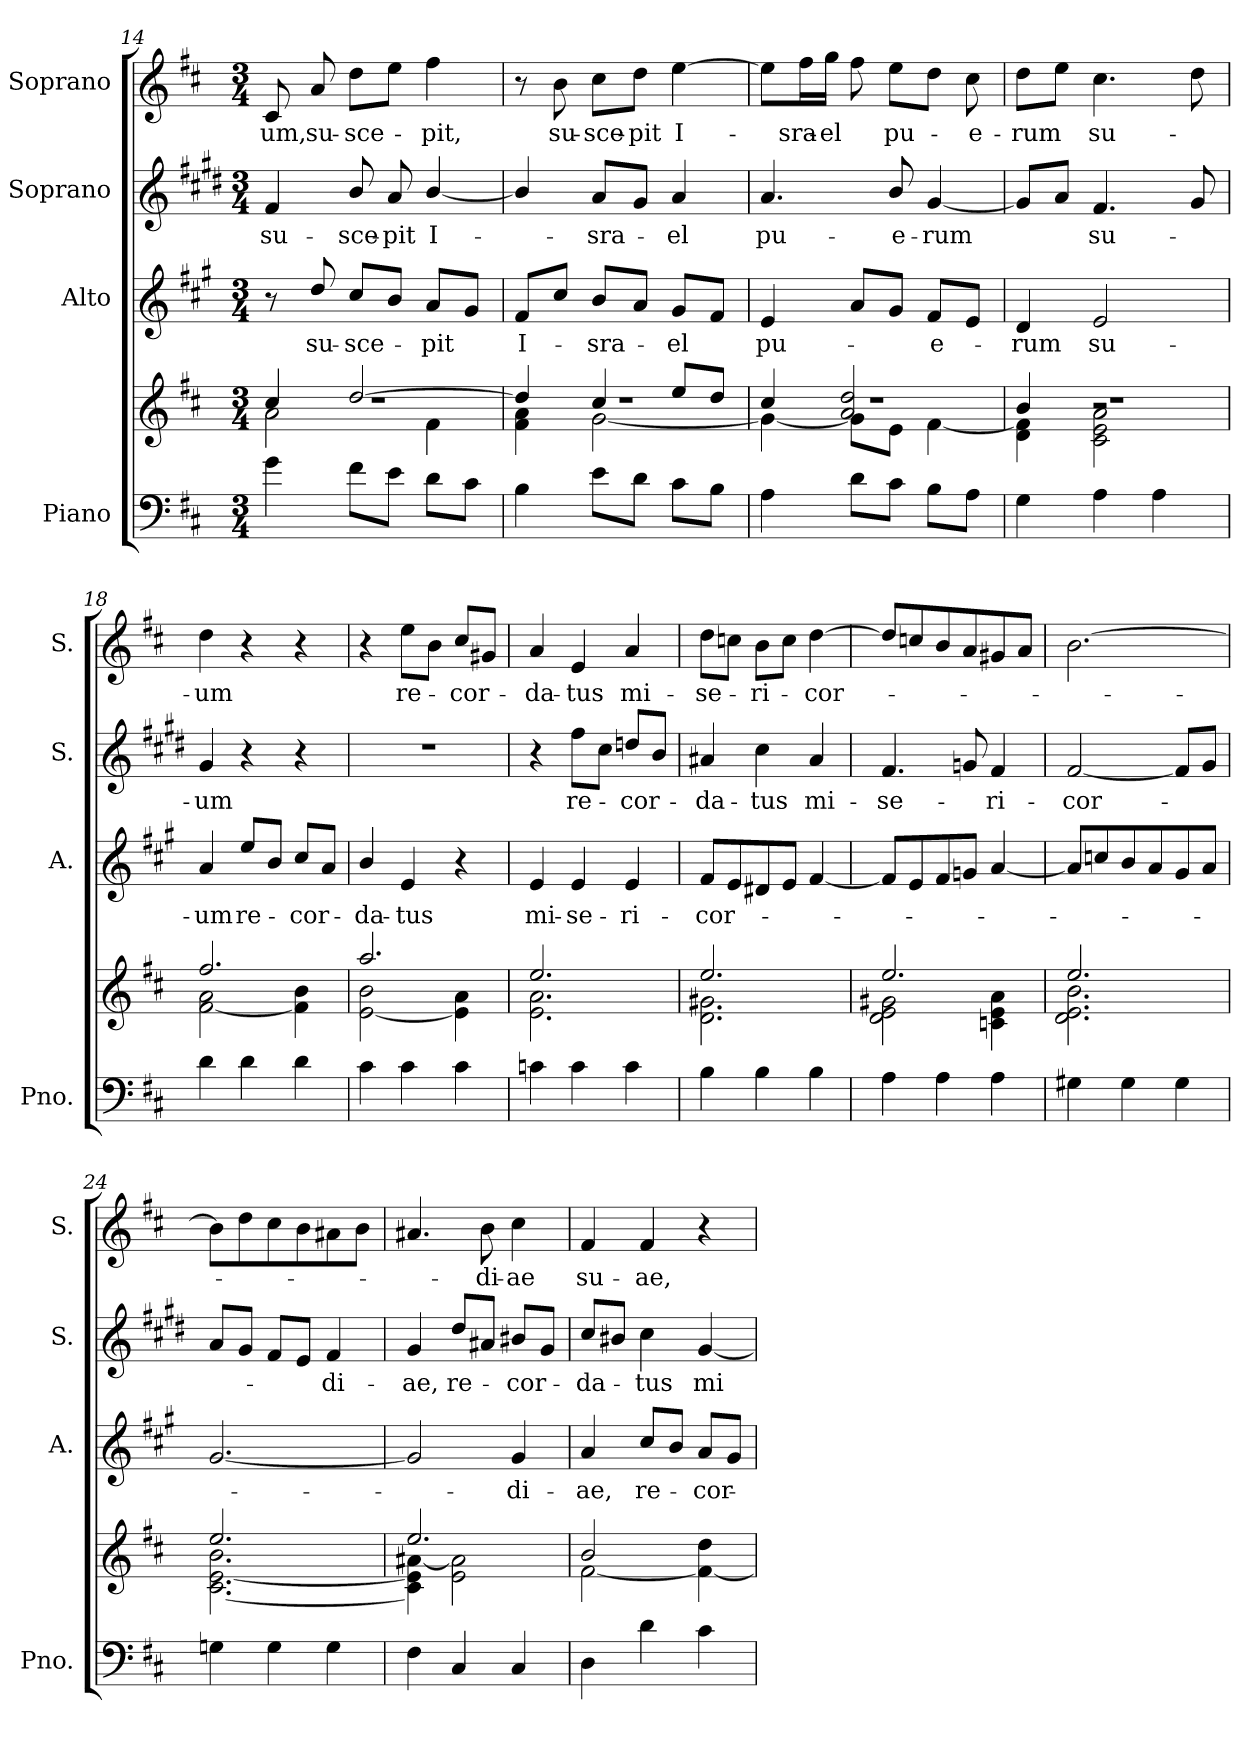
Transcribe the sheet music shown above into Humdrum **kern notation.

**kern	**kern	**kern	**text	**kern	**text	**kern	**text
*part4	*part4	*part3	*part3	*part2	*part2	*part1	*part1
*staff5	*staff4	*staff3	*staff3	*staff2	*staff2	*staff1	*staff1
*I"Piano	*	*I"Alto	*	*I"Soprano	*	*I"Soprano	*
*I'Pno.	*	*I'A.	*	*I'S.	*	*I'S.	*
*clefF4	*clefG2	*clefG2	*	*clefG2	*	*clefG2	*
*	*	*ITrd4c7	*	*ITrd1c2	*	*	*
*k[f#c#]	*k[f#c#]	*k[f#c#]	*	*k[f#c#]	*	*k[f#c#]	*
*D:	*D:	*D:	*	*D:	*	*D:	*
*M3/4	*M3/4	*M3/4	*	*M3/4	*	*M3/4	*
=14	=14	=14	=14	=14	=14	=14	=14
*	*^	*	*	*	*	*	*
*	*	*^	*	*	*	*	*	*
4g\	2.r	2a\	4cc#/	8r	.	4e/	su-	8c#/	-um,
.	.	.	.	8g/	su-	.	.	8a/	su-
8f#\L	.	.	[2dd/	8f#/L	-sce-	8a/	-sce-	8dd\L	-sce-
8e\J	.	.	.	8e/J	.	8g/	-pit	8ee\J	.
8d\L	.	4f#\	.	8d/L	-pit	[4a/	I-	4ff#\	-pit,
8c#\J	.	.	.	8c#/J	.	.	.	.	.
=15	=15	=15	=15	=15	=15	=15	=15	=15	=15
4B\	2.r	4f#\ 4a\	4dd/]	8B/L	I-	4a/]	.	8r	.
.	.	.	.	8f#/J	.	.	.	8b\	su-
8e\L	.	[2g\	4cc#/	8e/L	-sra-	8g/L	-sra-	8cc#\L	-sce-
8d\J	.	.	.	8d/J	.	8f#/J	.	8dd\J	-pit
8c#\L	.	.	8ee/L	8c#/L	-el	4g/	-el	[4ee\	I-
8B\J	.	.	8dd/J	8B/J	.	.	.	.	.
=16	=16	=16	=16	=16	=16	=16	=16	=16	=16
4A\	2.r	4g\_	4cc#/	4A/	pu-	4.g/	pu-	8ee\L]	.
.	.	.	.	.	.	.	.	16ff#\L	-sra-
.	.	.	.	.	.	.	.	16gg\JJ	-el
8d\L	.	8g\L]	2a/ 2dd/	8d/L	.	.	.	8ff#\	.
8c#\J	.	8e\J	.	8c#/J	.	8a/	-e-	8ee\L	pu-
8B\L	.	[4f#\	.	8B/L	-e-	[4f#/	-rum	8dd\J	.
8A\J	.	.	.	8A/J	.	.	.	8cc#\	-e-
!!LO:PB:g=z
=17	=17	=17	=17	=17	=17	=17	=17	=17	=17
4G\	2.r	4d\ 4f#\]	4b/	4G/	-rum	8f#/L]	.	8dd\L	-rum
.	.	.	.	.	.	8g/J	.	8ee\J	.
4A\	.	2c#\ 2e\ 2a\	2r	2A/	su-	4.e/	su-	4.cc#\	su-
4A\	.	.	.	.	.	.	.	.	.
.	.	.	.	.	.	8f#/	.	8dd\	.
*	*	*v	*v	*	*	*	*	*	*
=18	=18	=18	=18	=18	=18	=18	=18	=18
4d\	2.ff#/	[2f#\ 2a\	4d/	-um	4f#/	-um	4dd\	-um
4d\	.	.	8a/L	re-	4r	.	4r	.
.	.	.	8e/J	.	.	.	.	.
4d\	.	4f#\] 4b\	8f#/L	-cor-	4r	.	4r	.
.	.	.	8d/J	.	.	.	.	.
=19	=19	=19	=19	=19	=19	=19	=19	=19
4c#\	2.aa/	[2e\ 2b\	4e/	-da-	2.r	.	4r	.
4c#\	.	.	4A/	-tus	.	.	8ee\L	re-
.	.	.	.	.	.	.	8b\J	.
4c#\	.	4e\] 4a\	4r	.	.	.	8cc#/L	-cor-
.	.	.	.	.	.	.	8g#X/J	.
=20	=20	=20	=20	=20	=20	=20	=20	=20
4cn\	2.ee/	2.e\ 2.a\	4A/	mi-	4r	.	4a/	-da-
4c\	.	.	4A/	-se-	8ee\L	re-	4e/	-tus
.	.	.	.	.	8b\J	.	.	.
4c\	.	.	4A/	-ri-	8ccn/L	-cor-	4a/	mi-
.	.	.	.	.	8a/J	.	.	.
=21	=21	=21	=21	=21	=21	=21	=21	=21
4B\	2.ee/	2.d\ 2.g#X\	8B/L	-cor-	4g#X/	-da-	8dd\L	-se-
.	.	.	8A/	.	.	.	8ccn\J	.
4B\	.	.	8G#X/	.	4b\	-tus	8b\L	-ri-
.	.	.	8A/J	.	.	.	8cc\J	.
4B\	.	.	[4B/	.	4g#/	mi-	[4dd\	-cor-
!!LO:LB:g=z
=22	=22	=22	=22	=22	=22	=22	=22	=22
4A\	2.ee/	2d\ 2e\ 2g#X\	8B/L]	.	4.e/	-se-	8dd/L]	.
.	.	.	8A/	.	.	.	8ccn/	.
4A\	.	.	8B/	.	.	.	8b/	.
.	.	.	8cn/J	.	8fn/	.	8a/	.
4A\	.	4cn\ 4e\ 4a\	[4d/	.	4e/	-ri-	8g#X/	.
.	.	.	.	.	.	.	8a/J	.
=23	=23	=23	=23	=23	=23	=23	=23	=23
4G#X\	2.ee/	2.d\ 2.e\ 2.b\	8d/L]	.	[2e/	-cor-	[2.b\	.
.	.	.	8fn/	.	.	.	.	.
4G#\	.	.	8e/	.	.	.	.	.
.	.	.	8d/	.	.	.	.	.
4G#\	.	.	8c#/	.	8e/L]	.	.	.
.	.	.	8d/J	.	8f#/J	.	.	.
=24	=24	=24	=24	=24	=24	=24	=24	=24
4Gn\	2.ee/	[2.c#\ [2.e\ 2.b\	[2.c#/	.	8g/L	.	8b\L]	.
.	.	.	.	.	8f#/J	.	8dd\	.
4G\	.	.	.	.	8e/L	.	8cc#\	.
.	.	.	.	.	8d/J	.	8b\	.
4G\	.	.	.	.	4e/	-di-	8a#X\	.
.	.	.	.	.	.	.	8b\J	.
=25	=25	=25	=25	=25	=25	=25	=25	=25
4F#\	2.ee/	4c#\] 4e\] [4a#X\	2c#/]	.	4f#/	-ae,	4.a#X/	.
4C#/	.	2e\ 2a#\]	.	.	8cc#/L	re-	.	.
.	.	.	.	.	8g#X/J	.	8b\	-di-
4C#/	.	.	4c#/	-di-	8a#X/L	-cor-	4cc#\	-ae
.	.	.	.	.	8f#/J	.	.	.
=26	=26	=26	=26	=26	=26	=26	=26	=26
4D\	2b/	[2f#\	4d/	-ae,	8b/L	-da-	4f#/	su-
.	.	.	.	.	8a#X/J	.	.	.
4d\	.	.	8f#/L	re-	4b\	-tus	4f#/	-ae,
.	.	.	8e/J	.	.	.	.	.
4c#\	4ryy	4f#\_ 4dd\	8d/L	-cor-	[4f#/	mi-	4r	.
.	.	.	8c#/J	.	.	.	.	.
*	*v	*v	*	*	*	*	*	*
=	=	=	=	=	=	=	=
*-	*-	*-	*-	*-	*-	*-	*-
